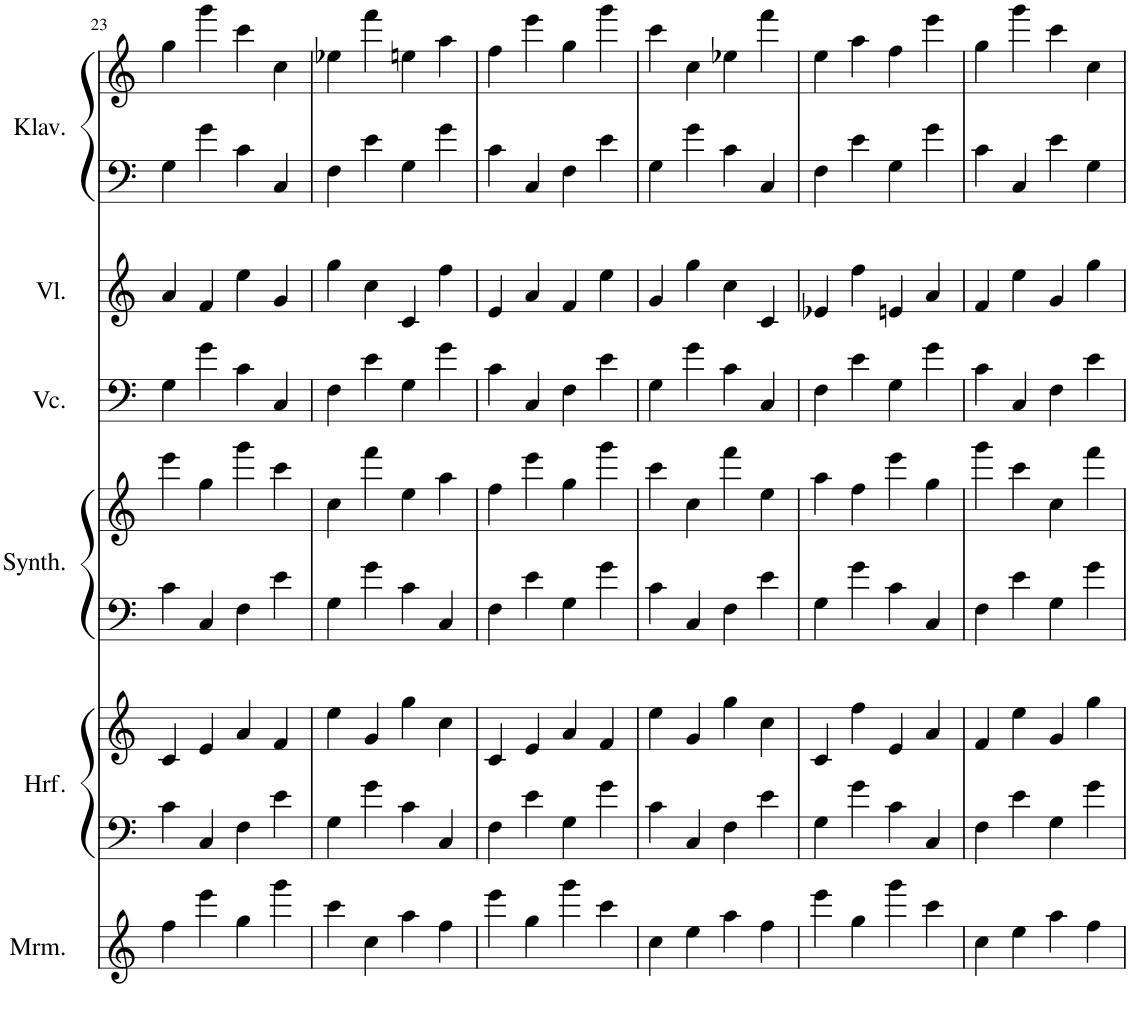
**kern	**kern	**kern	**kern	**kern	**kern	**kern	**kern	**kern
*part6	*part5	*part5	*part4	*part4	*part3	*part2	*part1	*part1
*staff9	*staff8	*staff7	*staff6	*staff5	*staff4	*staff3	*staff2	*staff1
*I"Marimba	*I"Harfe	*	*I"Fantasia Synthesizer	*	*I"Violoncello	*I"Violine	*I"Klavier	*
*I'Mrm.	*I'Hrf.	*	*I'Synth.	*	*I'Vc.	*I'Vl.	*I'Klav.	*
!!LO:PB:g=z
*clefG2	*clefF4	*clefG2	*clefF4	*clefG2	*clefF4	*clefG2	*clefF4	*clefG2
*k[]	*k[]	*k[]	*k[]	*k[]	*k[]	*k[]	*k[]	*k[]
*M4/4	*M4/4	*M4/4	*M4/4	*M4/4	*M4/4	*M4/4	*M4/4	*M4/4
=23	=23	=23	=23	=23	=23	=23	=23	=23
4ff\	4c\	4c/	4c\	4eee\	4G\	4a/	4G\	4gg\
4eee\	4C/	4e/	4C/	4gg\	4g\	4f/	4g\	4ggg\
4gg\	4F\	4a/	4F\	4ggg\	4c\	4ee\	4c\	4ccc\
4ggg\	4e\	4f/	4e\	4ccc\	4C/	4g/	4C/	4cc\
=24	=24	=24	=24	=24	=24	=24	=24	=24
4ccc\	4G\	4ee\	4G\	4cc\	4F\	4gg\	4F\	4ee-X\
4cc\	4g\	4g/	4g\	4fff\	4e\	4cc\	4e\	4fff\
4aa\	4c\	4gg\	4c\	4ee\	4G\	4c/	4G\	4een\
4ff\	4C/	4cc\	4C/	4aa\	4g\	4ff\	4g\	4aa\
=25	=25	=25	=25	=25	=25	=25	=25	=25
4eee\	4F\	4c/	4F\	4ff\	4c\	4e/	4c\	4ff\
4gg\	4e\	4e/	4e\	4eee\	4C/	4a/	4C/	4eee\
4ggg\	4G\	4a/	4G\	4gg\	4F\	4f/	4F\	4gg\
4ccc\	4g\	4f/	4g\	4ggg\	4e\	4ee\	4e\	4ggg\
=26	=26	=26	=26	=26	=26	=26	=26	=26
4cc\	4c\	4ee\	4c\	4ccc\	4G\	4g/	4G\	4ccc\
4ee\	4C/	4g/	4C/	4cc\	4g\	4gg\	4g\	4cc\
4aa\	4F\	4gg\	4F\	4fff\	4c\	4cc\	4c\	4ee-X\
4ff\	4e\	4cc\	4e\	4ee\	4C/	4c/	4C/	4fff\
=27	=27	=27	=27	=27	=27	=27	=27	=27
4eee\	4G\	4c/	4G\	4aa\	4F\	4e-X/	4F\	4ee\
4gg\	4g\	4ff\	4g\	4ff\	4e\	4ff\	4e\	4aa\
4ggg\	4c\	4e/	4c\	4eee\	4G\	4en/	4G\	4ff\
4ccc\	4C/	4a/	4C/	4gg\	4g\	4a/	4g\	4eee\
=28	=28	=28	=28	=28	=28	=28	=28	=28
4cc\	4F\	4f/	4F\	4ggg\	4c\	4f/	4c\	4gg\
4ee\	4e\	4ee\	4e\	4ccc\	4C/	4ee\	4C/	4ggg\
4aa\	4G\	4g/	4G\	4cc\	4F\	4g/	4e\	4ccc\
4ff\	4g\	4gg\	4g\	4fff\	4e\	4gg\	4G\	4cc\
=	=	=	=	=	=	=	=	=
*-	*-	*-	*-	*-	*-	*-	*-	*-
